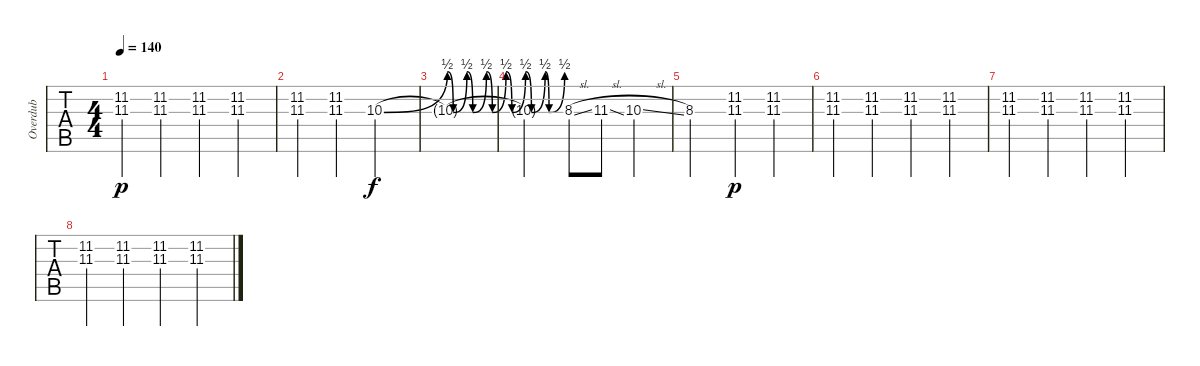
\track ("Overdub" "Overdub") {instrument distortionguitar}
\staff {tabs}
\tuning (E4 B3 G3 D3 A2 E2) {hide}
\ts (4 4)
\tempo 140
\clef g2
\ks c
(11.2{st} 11.3{st}).4{dy p} (11.2{st} 11.3{st}).4 (11.2{st} 11.3{st}).4 (11.2{st} 11.3{st}).4 |
(11.2{st} 11.3{st}).4 (11.2{st} 11.3{st}).4 10.3{be (bend 0 0 60 2)}.2{dy f} |
10.3{be (custom 0 2 3 0 10 2 13 0 20 2 23 0 30 2 33 0 40 2 43 0 50 2 52 0 60 2) t}.1 |
10.3{t}.2 8.3{sl}.8 11.3{sl}.8 10.3{sl}.4 |
8.3.2 (11.2{st} 11.3{st}).4{dy p} (11.2{st} 11.3{st}).4 |
(11.2{st} 11.3{st}).4 (11.2{st} 11.3{st}).4 (11.2{st} 11.3{st}).4 (11.2{st} 11.3{st}).4 |
(11.2{st} 11.3{st}).4 (11.2{st} 11.3{st}).4 (11.2{st} 11.3{st}).4 (11.2{st} 11.3{st}).4 |
(11.2{st} 11.3{st}).4 (11.2{st} 11.3{st}).4 (11.2{st} 11.3{st}).4 (11.2{st} 11.3{st}).4
